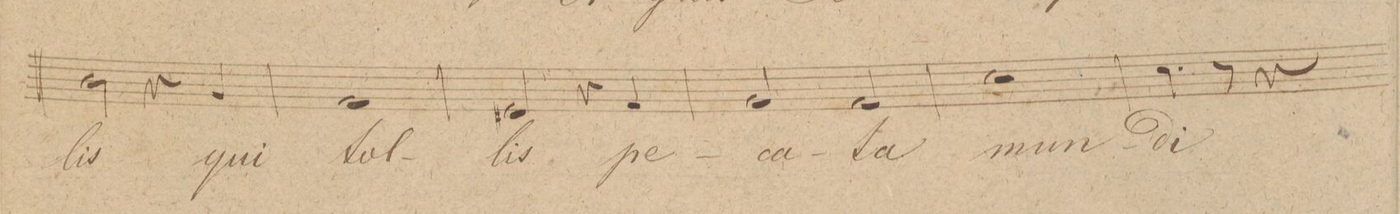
**kern	**text	**dynam
*I"Baſso.	*	*
*clefF4	*	*
*k[]	*	*
*met(c|)	*	*
*M2/2	*	*
2D\	-lis	.
4r	.	.
4BB/	qui	.
=8	=8	=8
1AA	tol-	.
=9	=9	=9
2GG#X/	-lis	.
4r	.	.
4AA/	pe-	.
=10	=10	=10
2BB/	-ca-	.
2AA/	-ta	.
=11	=11	=11
1E	mun-	.
=12	=12	=12
4.E\	-di	.
8r	.	.
4r	.	.
*-	*-	*-
